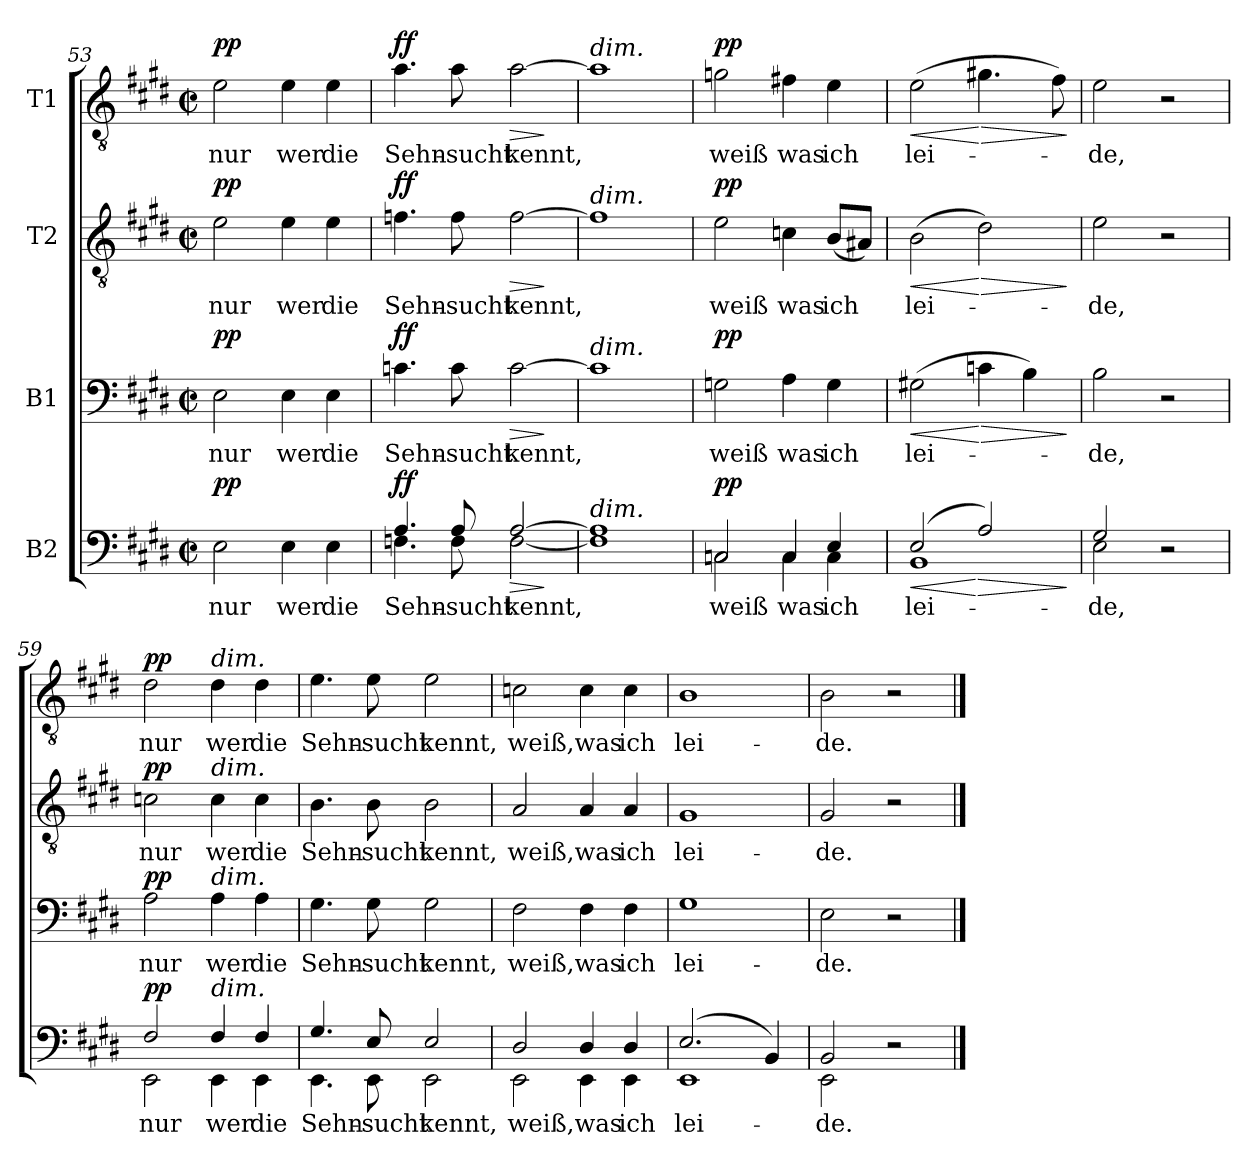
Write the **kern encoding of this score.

**kern	**text	**dynam	**kern	**text	**dynam	**kern	**text	**dynam	**kern	**text	**dynam
*part4	*part4	*part4	*part3	*part3	*part3	*part2	*part2	*part2	*part1	*part1	*part1
*staff4	*staff4	*staff4	*staff3	*staff3	*staff3	*staff2	*staff2	*staff2	*staff1	*staff1	*staff1
*I"B2	*	*	*I"B1	*	*	*I"T2	*	*	*I"T1	*	*
*clefF4	*	*	*clefF4	*	*	*clefGv2	*	*	*clefGv2	*	*
*k[f#c#g#d#]	*	*	*k[f#c#g#d#]	*	*	*k[f#c#g#d#]	*	*	*k[f#c#g#d#]	*	*
*M2/2	*	*	*M2/2	*	*	*M2/2	*	*	*M2/2	*	*
*met(c|)	*	*	*met(c|)	*	*	*met(c|)	*	*	*met(c|)	*	*
=53	=53	=53	=53	=53	=53	=53	=53	=53	=53	=53	=53
!	!LO:LY:b	!LO:DY:a	!	!LO:LY:b	!LO:DY:a	!	!LO:LY:b	!LO:DY:a	!	!LO:LY:b	!LO:DY:a
2E\	nur	pp	2E\	nur	pp	2e\	nur	pp	2e\	nur	pp
!	!LO:LY:b	!	!	!LO:LY:b	!	!	!LO:LY:b	!	!	!LO:LY:b	!
4E\	wer	.	4E\	wer	.	4e\	wer	.	4e\	wer	.
!	!LO:LY:b	!	!	!LO:LY:b	!	!	!LO:LY:b	!	!	!LO:LY:b	!
4E\	die	.	4E\	die	.	4e\	die	.	4e\	die	.
=54	=54	=54	=54	=54	=54	=54	=54	=54	=54	=54	=54
!	!LO:LY:b	!LO:DY:a	!	!LO:LY:b	!LO:DY:a	!	!LO:LY:b	!LO:DY:a	!	!LO:LY:b	!LO:DY:a
*^	*	*	*	*	*	*	*	*	*	*	*
4.A/	4.Fn\	Sehn-	ff	4.cn\	Sehn-	ff	4.fn\	Sehn-	ff	4.a\	Sehn-	ff
!	!	!LO:LY:b	!	!	!LO:LY:b	!	!	!LO:LY:b	!	!	!LO:LY:b	!
8A/	8F\	-sucht	.	8c\	-sucht	.	8f\	-sucht	.	8a\	-sucht	.
!	!	!LO:LY:b	!LO:HP:b	!	!LO:LY:b	!LO:HP:b	!	!LO:LY:b	!LO:HP:b	!	!LO:LY:b	!LO:HP:b
[2A/	[2F\	kennt,	>	[2c\	kennt,	>	[2f\	kennt,	>	[2a\	kennt,	>
*v	*v	*	*	*	*	*	*	*	*	*	*	*
.	.	]	.	.	]	.	.	]	.	.	]
=55	=55	=55	=55	=55	=55	=55	=55	=55	=55	=55	=55
*^	*	*	*	*	*	*	*	*	*	*	*
!	!	!	!	!	!	!	!	!	!	!LO:TX:a:i:t=dim.	!	!
!	!	!	!	!	!	!	!LO:TX:a:i:t=dim.	!	!	!	!	!
!	!	!	!	!LO:TX:a:i:t=dim.	!	!	!	!	!	!	!	!
!LO:TX:a:i:t=dim.	!	!	!	!	!	!	!	!	!	!	!	!
1A]	1Fn]	.	.	1c]	.	.	1f]	.	.	1a]	.	.
!!LO:LB:g=z
=56	=56	=56	=56	=56	=56	=56	=56	=56	=56	=56	=56	=56
!	!	!LO:LY:b	!LO:DY:a	!	!LO:LY:b	!LO:DY:a	!	!LO:LY:b	!LO:DY:a	!	!LO:LY:b	!LO:DY:a
2Cn/	2C\	weiß	pp	2Gn\	weiß	pp	2e\	weiß	pp	2gn\	weiß	pp
!	!	!LO:LY:b	!	!	!LO:LY:b	!	!	!LO:LY:b	!	!	!LO:LY:b	!
4C/	4C\	was	.	4A\	was	.	4cn\	was	.	4f#X\	was	.
!	!	!LO:LY:b	!	!	!LO:LY:b	!	!	!LO:LY:b	!	!	!LO:LY:b	!
4E/	4C\	ich	.	4G\	ich	.	(<8B/L	ich	.	4e\	ich	.
.	.	.	.	.	.	.	8A#X/J)	.	.	.	.	.
=57	=57	=57	=57	=57	=57	=57	=57	=57	=57	=57	=57	=57
!	!	!LO:LY:b	!LO:HP:b	!	!LO:LY:b	!LO:HP:b	!	!LO:LY:b	!LO:HP:b	!	!LO:LY:b	!LO:HP:b
(>2E/	1BB	lei-	<	(>2G#X\	lei-	<	(>2B\	lei-	<	(>2e\	lei-	<
!	!	!	!LO:HP:n=1:b	!	!	!LO:HP:n=1:b	!	!	!LO:HP:n=1:b	!	!	!LO:HP:n=1:b
2A/)	.	.	[ >	4cn\	.	[ >	2d#\)	.	[ >	4.g#X\	.	[ >
.	.	.	.	4B\)	.	.	.	.	.	.	.	.
.	.	.	.	.	.	.	.	.	.	8f#\)	.	.
*v	*v	*	*	*	*	*	*	*	*	*	*	*
.	.	]	.	.	]	.	.	]	.	.	]
=58	=58	=58	=58	=58	=58	=58	=58	=58	=58	=58	=58
!	!LO:LY:b	!	!	!LO:LY:b	!	!	!LO:LY:b	!	!	!LO:LY:b	!
*^	*	*	*	*	*	*	*	*	*	*	*
2G#/	2E\	-de,	.	2B\	-de,	.	2e\	-de,	.	2e\	-de,	.
2r	2ryy	.	.	2r	.	.	2r	.	.	2r	.	.
=59	=59	=59	=59	=59	=59	=59	=59	=59	=59	=59	=59	=59
!	!	!LO:LY:b	!LO:DY:a	!	!LO:LY:b	!LO:DY:a	!	!LO:LY:b	!LO:DY:a	!	!LO:LY:b	!LO:DY:a
2F#/	2EE\	nur	pp	2A\	nur	pp	2cn\	nur	pp	2d#\	nur	pp
!	!	!	!	!	!	!	!	!	!	!LO:TX:a:i:t=dim.	!	!
!	!	!	!	!	!	!	!LO:TX:a:i:t=dim.	!	!	!	!	!
!	!	!	!	!LO:TX:a:i:t=dim.	!	!	!	!	!	!	!	!
!LO:TX:a:i:t=dim.	!	!	!	!	!	!	!	!	!	!	!	!
!	!	!LO:LY:b	!	!	!LO:LY:b	!	!	!LO:LY:b	!	!	!LO:LY:b	!
4F#/	4EE\	wer	.	4A\	wer	.	4c\	wer	.	4d#\	wer	.
!	!	!LO:LY:b	!	!	!LO:LY:b	!	!	!LO:LY:b	!	!	!LO:LY:b	!
4F#/	4EE\	die	.	4A\	die	.	4c\	die	.	4d#\	die	.
=60	=60	=60	=60	=60	=60	=60	=60	=60	=60	=60	=60	=60
!	!	!LO:LY:b	!	!	!LO:LY:b	!	!	!LO:LY:b	!	!	!LO:LY:b	!
4.G#/	4.EE\	Sehn-	.	4.G#\	Sehn-	.	4.B\	Sehn-	.	4.e\	Sehn-	.
!	!	!LO:LY:b	!	!	!LO:LY:b	!	!	!LO:LY:b	!	!	!LO:LY:b	!
8E/	8EE\	-sucht	.	8G#\	-sucht	.	8B\	-sucht	.	8e\	-sucht	.
!	!	!LO:LY:b	!	!	!LO:LY:b	!	!	!LO:LY:b	!	!	!LO:LY:b	!
2E/	2EE\	kennt,	.	2G#\	kennt,	.	2B\	kennt,	.	2e\	kennt,	.
=61	=61	=61	=61	=61	=61	=61	=61	=61	=61	=61	=61	=61
!	!	!LO:LY:b	!	!	!LO:LY:b	!	!	!LO:LY:b	!	!	!LO:LY:b	!
2D#/	2EE\	weiß,	.	2F#\	weiß,	.	2A/	weiß,	.	2cn\	weiß,	.
!	!	!LO:LY:b	!	!	!LO:LY:b	!	!	!LO:LY:b	!	!	!LO:LY:b	!
4D#/	4EE\	was	.	4F#\	was	.	4A/	was	.	4c\	was	.
!	!	!LO:LY:b	!	!	!LO:LY:b	!	!	!LO:LY:b	!	!	!LO:LY:b	!
4D#/	4EE\	ich	.	4F#\	ich	.	4A/	ich	.	4c\	ich	.
=62	=62	=62	=62	=62	=62	=62	=62	=62	=62	=62	=62	=62
!	!	!LO:LY:b	!	!	!LO:LY:b	!	!	!LO:LY:b	!	!	!LO:LY:b	!
(>2.E/	1EE	lei-	.	1G#	lei-	.	1G#	lei-	.	1B	lei-	.
4BB/)	.	.	.	.	.	.	.	.	.	.	.	.
=63	=63	=63	=63	=63	=63	=63	=63	=63	=63	=63	=63	=63
!	!	!LO:LY:b	!	!	!LO:LY:b	!	!	!LO:LY:b	!	!	!LO:LY:b	!
2BB/	2EE\	-de.	.	2E\	-de.	.	2G#/	-de.	.	2B\	-de.	.
2r	2ryy	.	.	2r	.	.	2r	.	.	2r	.	.
*v	*v	*	*	*	*	*	*	*	*	*	*	*
==	==	==	==	==	==	==	==	==	==	==	==
*-	*-	*-	*-	*-	*-	*-	*-	*-	*-	*-	*-
